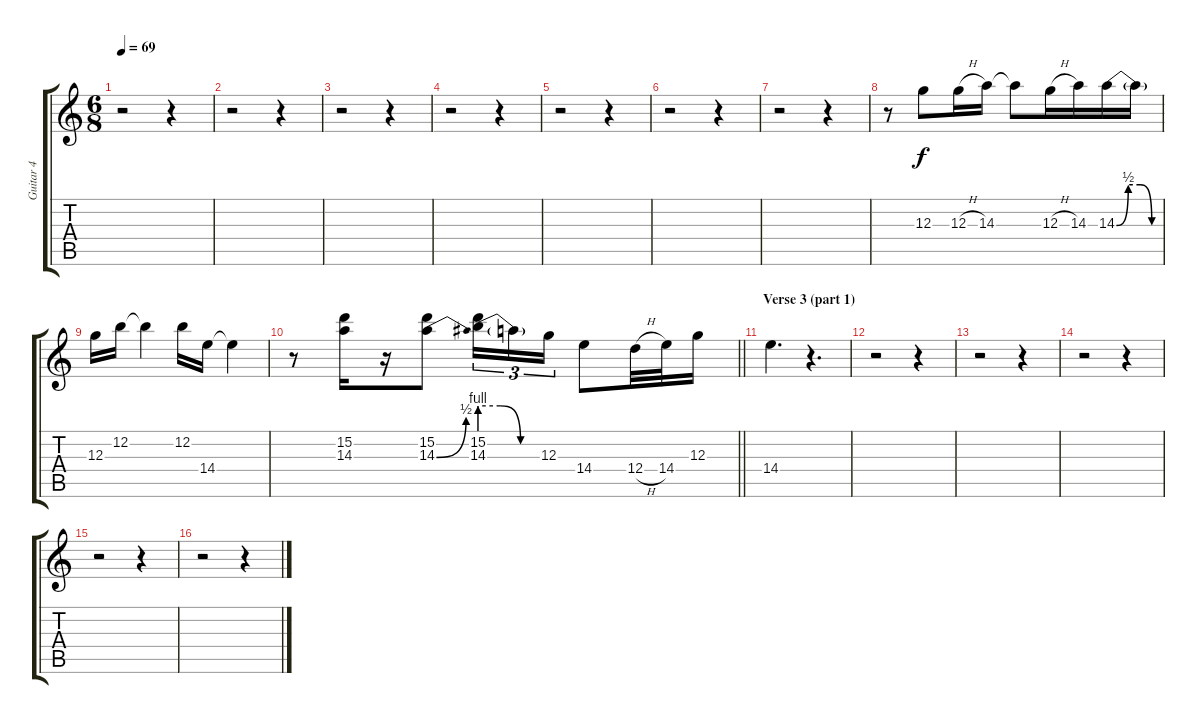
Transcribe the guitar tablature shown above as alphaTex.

\track ("Guitar 4" "Guitar 4") {instrument distortionguitar}
\staff {score tabs}
\tuning (E4 B3 G3 D3 A2 E2) {hide}
\ts (6 8)
\tempo 69
\clef g2
\ks c
r.2{dy f} r.4 |
r.2 r.4 |
r.2 r.4 |
r.2 r.4 |
r.2 r.4 |
r.2 r.4 |
r.2 r.4 |
r.8{instrument electricguitarjazz} 12.3.8 12.3{h}.16 14.3.16 14.3{t}.8 12.3{h}.16 14.3.16 14.3{be (custom 0 0 15 2 30 2 45 0 60 0)}.16 14.3{t}.16 |
12.3.16 12.2.16 12.2{t}.4 12.2.16 14.4.16 14.4{t}.4 |
\barLineRight lightlight
r.8 (15.2 14.3).16 r.16 (15.2 14.3{be (bend 0 0 60 2)}).8 (15.2 14.3{be (custom 0 4 20 4 40 0 60 0)}).16{tu (3 2)} 14.3{t}.16{tu (3 2)} 12.3.16{tu (3 2)} 14.4.8 12.4{h}.32 14.4.32 12.3.16 |
\section ("" "Verse 3 (part 1)")
14.4.4{d} r.4{d} |
r.2 r.4 |
r.2 r.4 |
r.2 r.4 |
r.2 r.4 |
r.2 r.4
